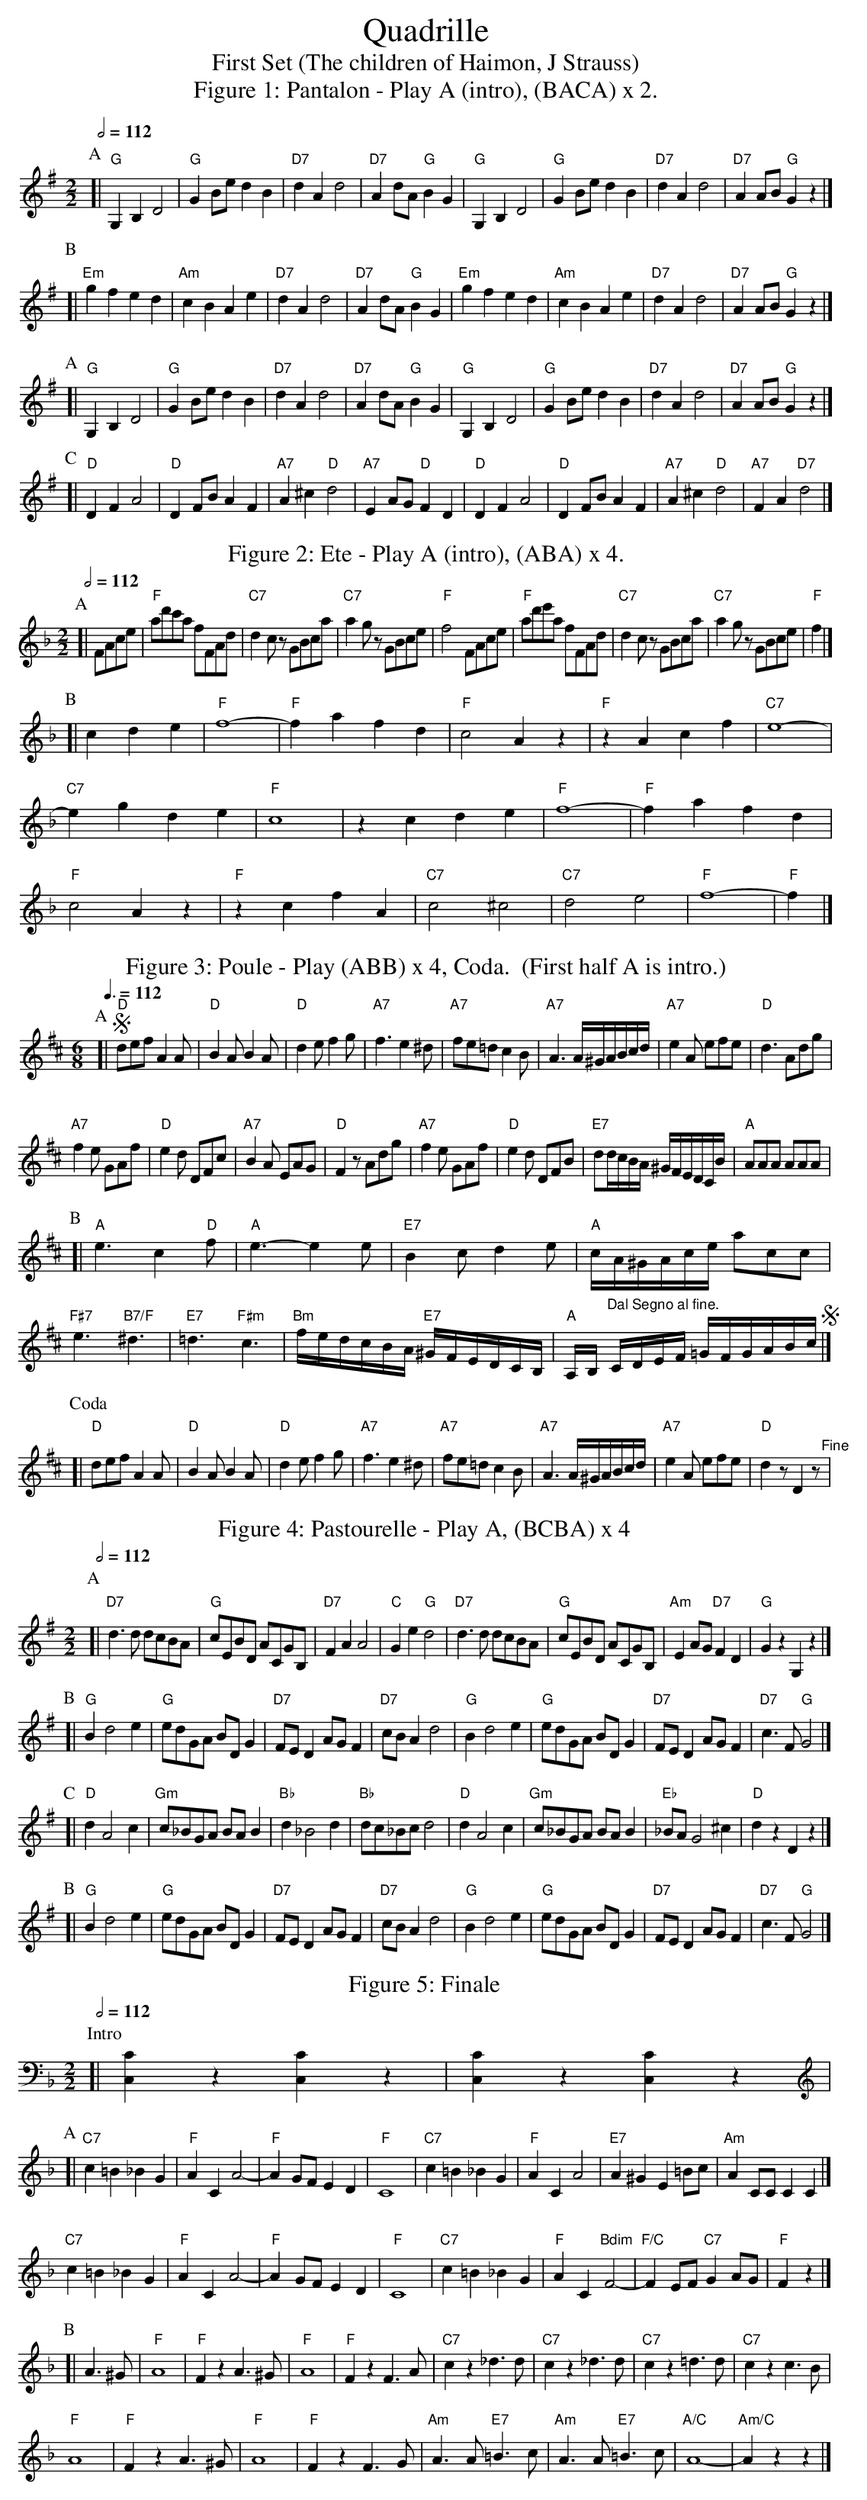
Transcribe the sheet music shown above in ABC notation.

X:1
T:Quadrille
T:First Set (The children of Haimon, J Strauss)
T:Figure 1: Pantalon - Play A (intro), (BACA) x 2.
L:1/4
M:2/2
Q:1/2=112
K:G
P:A
[| "G"G,B,D2 | "G"GB/e/dB | "D7"dAd2 | "D7"Ad/A/ "G"BG |\
"G"G,B,D2 | "G"GB/e/dB | "D7"dAd2 | "D7"AA/B/ "G"Gz |]
P:B
[| "Em"gfed | "Am"cBAe | "D7"dAd2 | "D7"Ad/A/ "G"BG |\
"Em"gfed | "Am"cBAe | "D7"dAd2 | "D7"AA/B/ "G"Gz |]
P:A
[| "G"G,B,D2 | "G"GB/e/dB | "D7"dAd2 | "D7"Ad/A/ "G"BG |\
"G"G,B,D2 | "G"GB/e/dB | "D7"dAd2 | "D7"AA/B/ "G"Gz |]
P:C
[| "D"DFA2 | "D"DF/B/AF | "A7"A^c "D"d2 | "A7"EA/G/ "D"FD |\
"D"DFA2 | "D"DF/B/AF | "A7"A^c "D"d2 | "A7"FA "D7"d2 |]
T:Figure 2: Ete - Play A (intro), (ABA) x 4.
L:1/4
M:2/2
Q:1/2=112
K:F
P:A
[| F/A/c/e/ | "F"a/d'/c'/a/ f/F/A/d/ | "C7"dc/z/ G/B/c/a/ | "C7"ag/z/ G/B/c/e/ | "F"f2 F/A/c/e/ |\
"F"a/d'/e'/a/ f/F/A/d/ | "C7"dc/z/ G/B/c/a/ | "C7"ag/z/ G/B/c/e/ | "F"f |]
P:B
[| cde | "F"f4- | "F"fafd | "F"c2Az | "F"zAcf | "C7"e4- | "C7"egde | "F"c4 | zcde |\
"F"f4- | "F"fafd | "F"c2Az | "F"zcfA | "C7"c2^c2 | "C7"d2e2 | "F"f4- | "F"f |]
T:Figure 3: Poule - Play (ABB) x 4, Coda.  (First half A is intro.)
L:1/8
M:6/8
Q:3/8=112
K:D
P:A
[| !segno!"D"def A2A | "D"B2A B2A | "D"d2e f2g | "A7"f3e2^d |\
"A7"fe=dc2B | "A7"A3 A/^G/A/B/c/d/ | "A7"e2A efe | "D"d3 Adg |
"A7"f2e GAf | "D"e2d DFc | "A7"B2A EAG | "D"F2z Adg |\
"A7"f2e GAf | "D"e2d DFB | "E7"dd/c/B/A/ ^G/F/E/D/C/B/ | "A"AAA AAA |
P:B
[| "A"e3 c2 "D"f | "A"e3- e2e | "E7"B2c d2e | "A"c/A/^G/A/c/e/ acc |\
"F#7"e3 "B7/F"^d3 | "E7"=d3 "F#m"c3 | "Bm"f/e/d/c/B/A/ "E7"^G/F/E/D/C/B,/ | "A"A,/B,/ "^Dal Segno al fine."C/D/E/F/ =G/F/G/A/B/c/ !segno! |]
P:Coda
[| "D"def A2A | "D"B2A B2A | "D"d2e f2g | "A7"f3e2^d |\
"A7"fe=dc2B | "A7"A3 A/^G/A/B/c/d/ | "A7"e2A efe | "D"d2z D2z "^Fine" |
T:Figure 4: Pastourelle - Play A, (BCBA) x 4
L:1/4
M:2/2
Q:1/2=112
K:G
P:A
[| "D7"d3/d/ d/c/B/A/ | "G"c/E/B/D/ A/C/G/B,/ | "D7"FA A2 | "C"Ge "G"d2 |\
"D7"d3/d/ d/c/B/A/ | "G"c/E/B/D/ A/C/G/B,/ | "Am"EA/G/ "D7"FD | "G"Gz G,z |]
P:B
[| "G"Bd2e | "G"e/d/G/A/ B/D/G | "D7"F/E/D A/G/F | "D7"c/B/A d2 |\
"G"Bd2e | "G"e/d/G/A/ B/D/G | "D7"F/E/D A/G/F | "D7"c3/F/ "G"G2 |]
P:C
[| "D"dA2c | "Gm"c/_B/G/A/ B/A/B | "Bb"d_B2d | "Bb"d/c/_B/c/ d2 |\
"D"dA2c | "Gm"c/_B/G/A/ B/A/B | "Eb"_B/A/G2^c | "D"dz Dz |]
P:B
[| "G"Bd2e | "G"e/d/G/A/ B/D/G | "D7"F/E/D A/G/F | "D7"c/B/A d2 |\
"G"Bd2e | "G"e/d/G/A/ B/D/G | "D7"F/E/D A/G/F | "D7"c3/F/ "G"G2 |]
T:Figure 5: Finale
L:1/4
M:2/2
Q:1/2=112
K:F
P:Intro
[| [C,C] z [C,C] z | [C,C] z [C,C] z |
P:A
[| "C7"c=B _BG | "F"ACA2- | "F"AG/F/ ED | "F"C4 |\
"C7"c=B _BG | "F"ACA2 | "E7"A^G E =B/c/ | "Am"AC/C/ CC |]
"C7"c=B _BG | "F"ACA2- | "F"AG/F/ ED | "F"C4 |\
"C7"c=B _BG | "F"AC "Bdim"F2- | "F/C"FE/F/ "C7"GA/G/ | "F"Fz |]
P:B
[| A3/^G/ | "F"A4 | "F"Fz A3/^G/ | "F"A4 | "F"Fz F3/A/ |\
"C7"cz_d3/d/ | "C7"cz_d3/d/ | "C7"cz =d3/d/ | "C7"cz c3/B/ |
"F"A4 | "F"Fz A3/^G/ | "F"A4 | "F"Fz F3/G/ |\
"Am"A3/A/ "E7"=B3/c/ | "Am"A3/A/ "E7"=B3/c/ | "A/C"A4- | "Am/C"Azz |]
